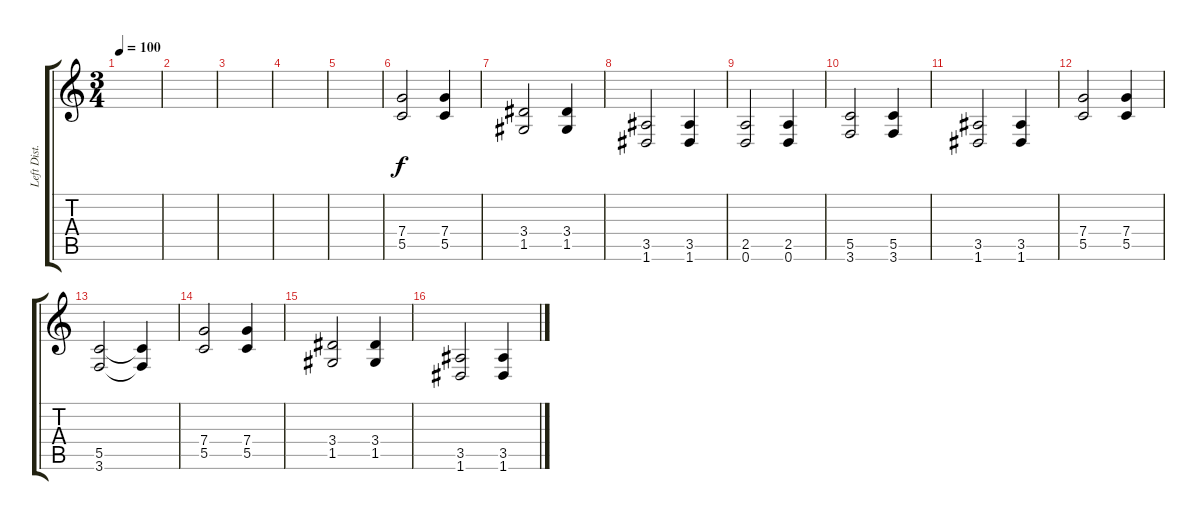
\track ("Left Dist. Guitar" "Left Dist.") {instrument distortionguitar}
\staff {score tabs}
\tuning (D4 A3 F3 C3 G2 D2) {hide}
\ts (3 4)
\tempo 100
\clef g2
\ks c
|
|
|
|
|
(7.4 5.5).2 (7.4 5.5).4 |
(3.4 1.5).2 (3.4 1.5).4 |
(3.5 1.6).2 (3.5 1.6).4 |
(2.5 0.6).2 (2.5 0.6).4 |
(5.5 3.6).2 (5.5 3.6).4 |
(3.5 1.6).2 (3.5 1.6).4 |
(7.4 5.5).2 (7.4 5.5).4 |
(5.5 3.6).2 (5.5{t} 3.6{t}).4 |
(7.4 5.5).2 (7.4 5.5).4 |
(3.4 1.5).2 (3.4 1.5).4 |
(3.5 1.6).2 (3.5 1.6).4
